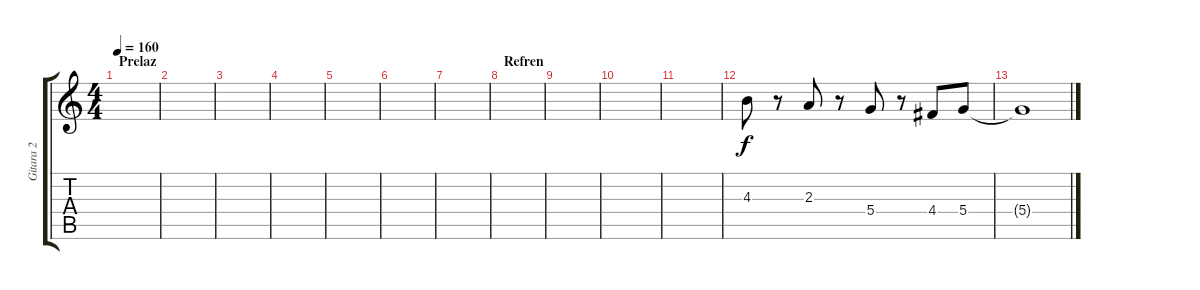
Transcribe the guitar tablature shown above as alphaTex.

\track ("Gitara 2" "Gitara 2") {instrument electricguitarjazz}
\staff {score tabs}
\tuning (E4 B3 G3 D3 A2 E2) {hide}
\ts (4 4)
\section ("" "Prelaz")
\tempo 160
\clef g2
\ks c
|
|
|
|
|
|
|
\section ("" "Refren")
|
|
|
|
4.3.8 r.8 2.3.8 r.8 5.4.8 r.8 4.4.8 5.4.8 |
5.4{t}.1
